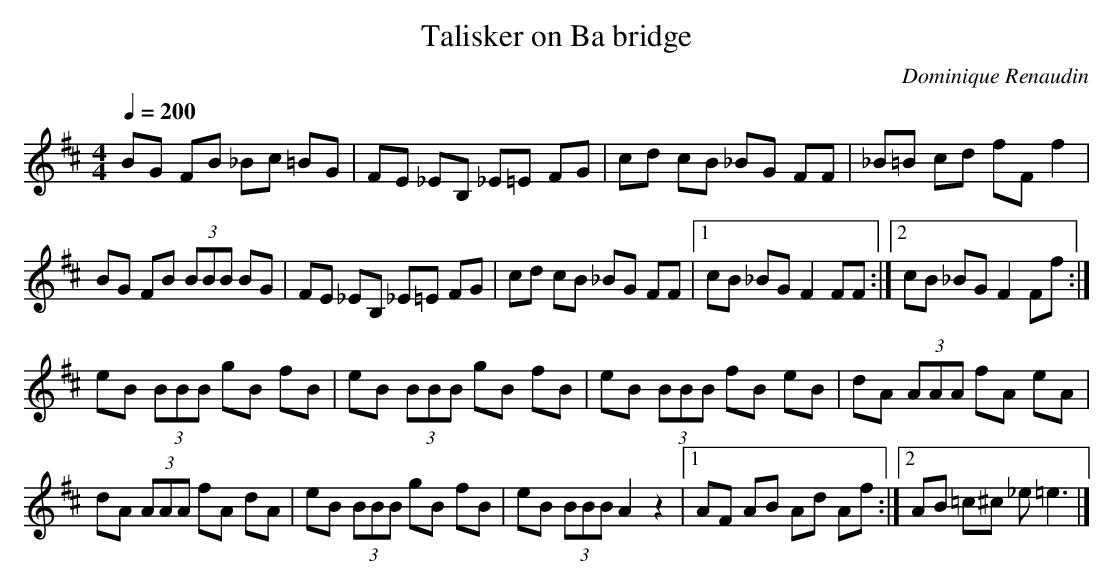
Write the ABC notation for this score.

X:1
T:Talisker on Ba bridge
C:Dominique Renaudin
Q:1/4=200
M:4/4
L:1/8
K:D
BG FB _Bc =BG |FE _EB, _E=E FG |cd cB _BG FF |_B=B cd fF f2 |
BG FB (3BBB BG |FE _EB, _E=E FG |cd cB _BG FF |1cB _BG F2 FF :|2cB _BG F2 Ff:|
eB (3BBB gB fB |eB (3BBB gB fB |eB (3BBB fB eB |dA (3AAA fA eA |
dA (3AAA fA dA |eB (3BBB gB fB |eB (3BBB A2 z2 |1AF AB Ad Af:|2AB =c^c _e =e3 |]
